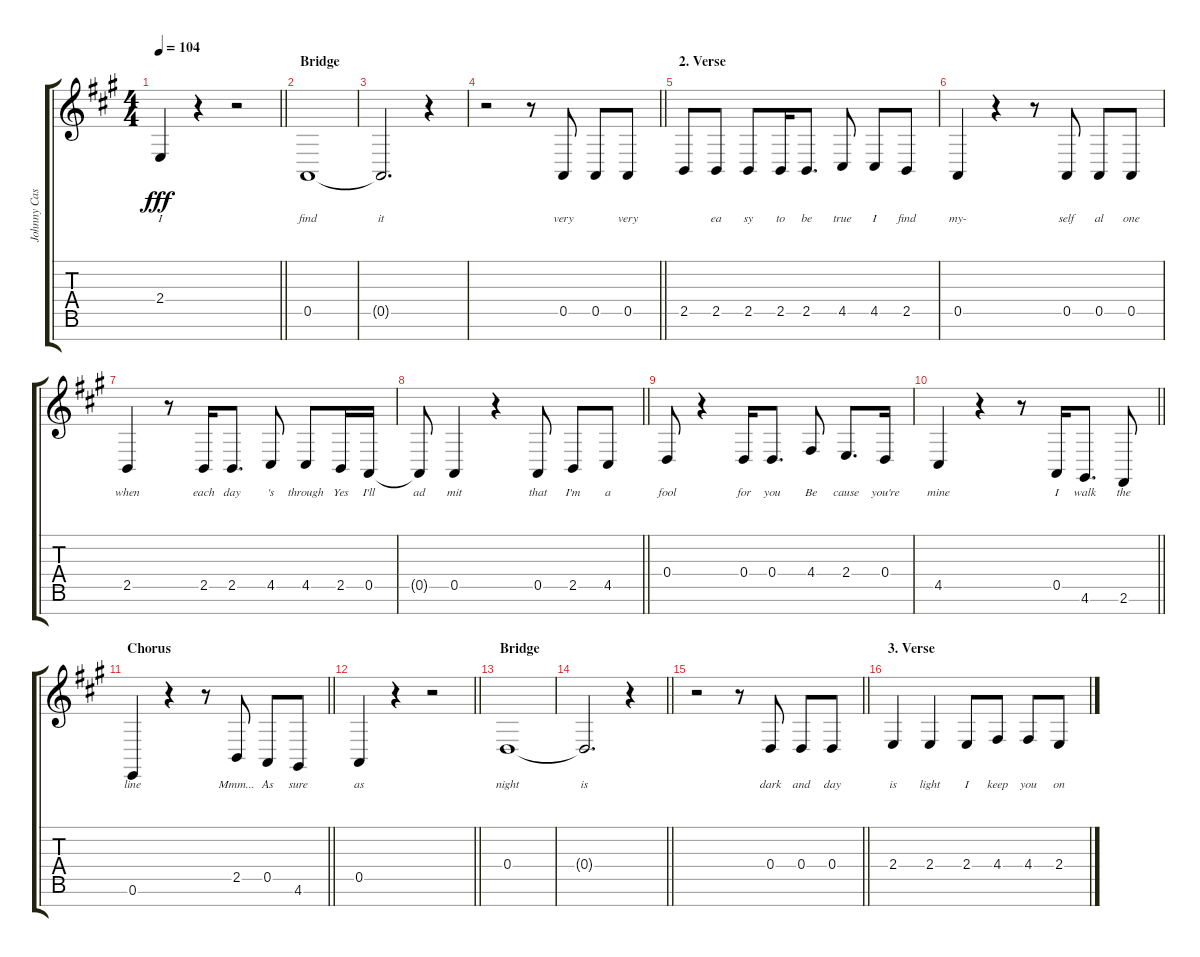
\track ("Johnny Cash (Vocals)" "Johnny Cas") {mute instrument altosax}
\staff {score tabs}
\tuning (E4 B3 G3 D3 A2 E2 B1) {hide}
\ts (4 4)
\tempo 104
\clef g2
\barLineRight lightlight
\ks a
2.4.4{lyrics (0 "I") lyrics (1 "") lyrics (2 "") lyrics (3 "") lyrics (4 "") dy fff} r.4 r.2 |
\section ("" "Bridge")
0.5.1{lyrics (0 "find") lyrics (1 "") lyrics (2 "") lyrics (3 "") lyrics (4 "")} |
0.5{t}.2{d lyrics (0 "it") lyrics (1 "") lyrics (2 "") lyrics (3 "") lyrics (4 "")} r.4 |
\barLineRight lightlight
r.2 r.8 0.5.8{lyrics (0 "very") lyrics (1 "") lyrics (2 "") lyrics (3 "") lyrics (4 "")} 0.5.8{lyrics (0 " ") lyrics (1 "") lyrics (2 "") lyrics (3 "") lyrics (4 "")} 0.5.8{lyrics (0 "very") lyrics (1 "") lyrics (2 "") lyrics (3 "") lyrics (4 "")} |
\section ("" "2. Verse")
2.5.8{lyrics (0 " ") lyrics (1 "") lyrics (2 "") lyrics (3 "") lyrics (4 "")} 2.5.8{lyrics (0 "ea") lyrics (1 "") lyrics (2 "") lyrics (3 "") lyrics (4 "")} 2.5.8{lyrics (0 "sy") lyrics (1 "") lyrics (2 "") lyrics (3 "") lyrics (4 "")} 2.5.16{lyrics (0 "to") lyrics (1 "") lyrics (2 "") lyrics (3 "") lyrics (4 "")} 2.5.8{d lyrics (0 "be") lyrics (1 "") lyrics (2 "") lyrics (3 "") lyrics (4 "")} 4.5.8{lyrics (0 "true") lyrics (1 "") lyrics (2 "") lyrics (3 "") lyrics (4 "")} 4.5.8{lyrics (0 "I") lyrics (1 "") lyrics (2 "") lyrics (3 "") lyrics (4 "")} 2.5.8{lyrics (0 "find") lyrics (1 "") lyrics (2 "") lyrics (3 "") lyrics (4 "")} |
0.5.4{lyrics (0 "my-") lyrics (1 "") lyrics (2 "") lyrics (3 "") lyrics (4 "")} r.4 r.8 0.5.8{lyrics (0 "self") lyrics (1 "") lyrics (2 "") lyrics (3 "") lyrics (4 "")} 0.5.8{lyrics (0 "al") lyrics (1 "") lyrics (2 "") lyrics (3 "") lyrics (4 "")} 0.5.8{lyrics (0 "one") lyrics (1 "") lyrics (2 "") lyrics (3 "") lyrics (4 "")} |
2.5.4{lyrics (0 "when") lyrics (1 "") lyrics (2 "") lyrics (3 "") lyrics (4 "")} r.8 2.5.16{lyrics (0 "each") lyrics (1 "") lyrics (2 "") lyrics (3 "") lyrics (4 "")} 2.5.8{d lyrics (0 "day") lyrics (1 "") lyrics (2 "") lyrics (3 "") lyrics (4 "")} 4.5.8{lyrics (0 "'s") lyrics (1 "") lyrics (2 "") lyrics (3 "") lyrics (4 "")} 4.5.8{lyrics (0 "through") lyrics (1 "") lyrics (2 "") lyrics (3 "") lyrics (4 "")} 2.5.16{lyrics (0 "Yes") lyrics (1 "") lyrics (2 "") lyrics (3 "") lyrics (4 "")} 0.5.16{lyrics (0 "I'll") lyrics (1 "") lyrics (2 "") lyrics (3 "") lyrics (4 "")} |
\barLineRight lightlight
0.5{t}.8{lyrics (0 "ad") lyrics (1 "") lyrics (2 "") lyrics (3 "") lyrics (4 "")} 0.5.4{lyrics (0 "mit") lyrics (1 "") lyrics (2 "") lyrics (3 "") lyrics (4 "")} r.4 0.5.8{lyrics (0 "that") lyrics (1 "") lyrics (2 "") lyrics (3 "") lyrics (4 "")} 2.5.8{lyrics (0 "I'm") lyrics (1 "") lyrics (2 "") lyrics (3 "") lyrics (4 "")} 4.5.8{lyrics (0 "a") lyrics (1 "") lyrics (2 "") lyrics (3 "") lyrics (4 "")} |
0.4.8{lyrics (0 "fool") lyrics (1 "") lyrics (2 "") lyrics (3 "") lyrics (4 "")} r.4 0.4.16{lyrics (0 "for") lyrics (1 "") lyrics (2 "") lyrics (3 "") lyrics (4 "")} 0.4.8{d lyrics (0 "you") lyrics (1 "") lyrics (2 "") lyrics (3 "") lyrics (4 "")} 4.4.8{lyrics (0 "Be") lyrics (1 "") lyrics (2 "") lyrics (3 "") lyrics (4 "")} 2.4.8{d lyrics (0 "cause") lyrics (1 "") lyrics (2 "") lyrics (3 "") lyrics (4 "")} 0.4.16{lyrics (0 "you're") lyrics (1 "") lyrics (2 "") lyrics (3 "") lyrics (4 "")} |
\barLineRight lightlight
4.5.4{lyrics (0 "mine") lyrics (1 "") lyrics (2 "") lyrics (3 "") lyrics (4 "")} r.4 r.8 0.5.16{lyrics (0 "I") lyrics (1 "") lyrics (2 "") lyrics (3 "") lyrics (4 "")} 4.6.8{d lyrics (0 "walk") lyrics (1 "") lyrics (2 "") lyrics (3 "") lyrics (4 "")} 2.6.8{lyrics (0 "the") lyrics (1 "") lyrics (2 "") lyrics (3 "") lyrics (4 "")} |
\section ("" "Chorus")
\barLineRight lightlight
0.6.4{lyrics (0 "line") lyrics (1 "") lyrics (2 "") lyrics (3 "") lyrics (4 "")} r.4 r.8 2.5.8{lyrics (0 "Mmm...") lyrics (1 "") lyrics (2 "") lyrics (3 "") lyrics (4 "")} 0.5.8{lyrics (0 "As") lyrics (1 "") lyrics (2 "") lyrics (3 "") lyrics (4 "")} 4.6.8{lyrics (0 "sure") lyrics (1 "") lyrics (2 "") lyrics (3 "") lyrics (4 "")} |
\barLineRight lightlight
0.5.4{lyrics (0 "as") lyrics (1 "") lyrics (2 "") lyrics (3 "") lyrics (4 "")} r.4 r.2 |
\section ("" "Bridge")
0.4.1{lyrics (0 "night") lyrics (1 "") lyrics (2 "") lyrics (3 "") lyrics (4 "")} |
\barLineRight lightlight
0.4{t}.2{d lyrics (0 "is") lyrics (1 "") lyrics (2 "") lyrics (3 "") lyrics (4 "")} r.4 |
\barLineRight lightlight
r.2 r.8 0.4.8{lyrics (0 "dark") lyrics (1 "") lyrics (2 "") lyrics (3 "") lyrics (4 "")} 0.4.8{lyrics (0 "and") lyrics (1 "") lyrics (2 "") lyrics (3 "") lyrics (4 "")} 0.4.8{lyrics (0 "day") lyrics (1 "") lyrics (2 "") lyrics (3 "") lyrics (4 "")} |
\section ("" "3. Verse")
2.4.4{lyrics (0 "is") lyrics (1 "") lyrics (2 "") lyrics (3 "") lyrics (4 "")} 2.4.4{lyrics (0 "light") lyrics (1 "") lyrics (2 "") lyrics (3 "") lyrics (4 "")} 2.4.8{lyrics (0 "I") lyrics (1 "") lyrics (2 "") lyrics (3 "") lyrics (4 "")} 4.4.8{lyrics (0 "keep") lyrics (1 "") lyrics (2 "") lyrics (3 "") lyrics (4 "")} 4.4.8{lyrics (0 "you") lyrics (1 "") lyrics (2 "") lyrics (3 "") lyrics (4 "")} 2.4.8{lyrics (0 "on") lyrics (1 "") lyrics (2 "") lyrics (3 "") lyrics (4 "")}
